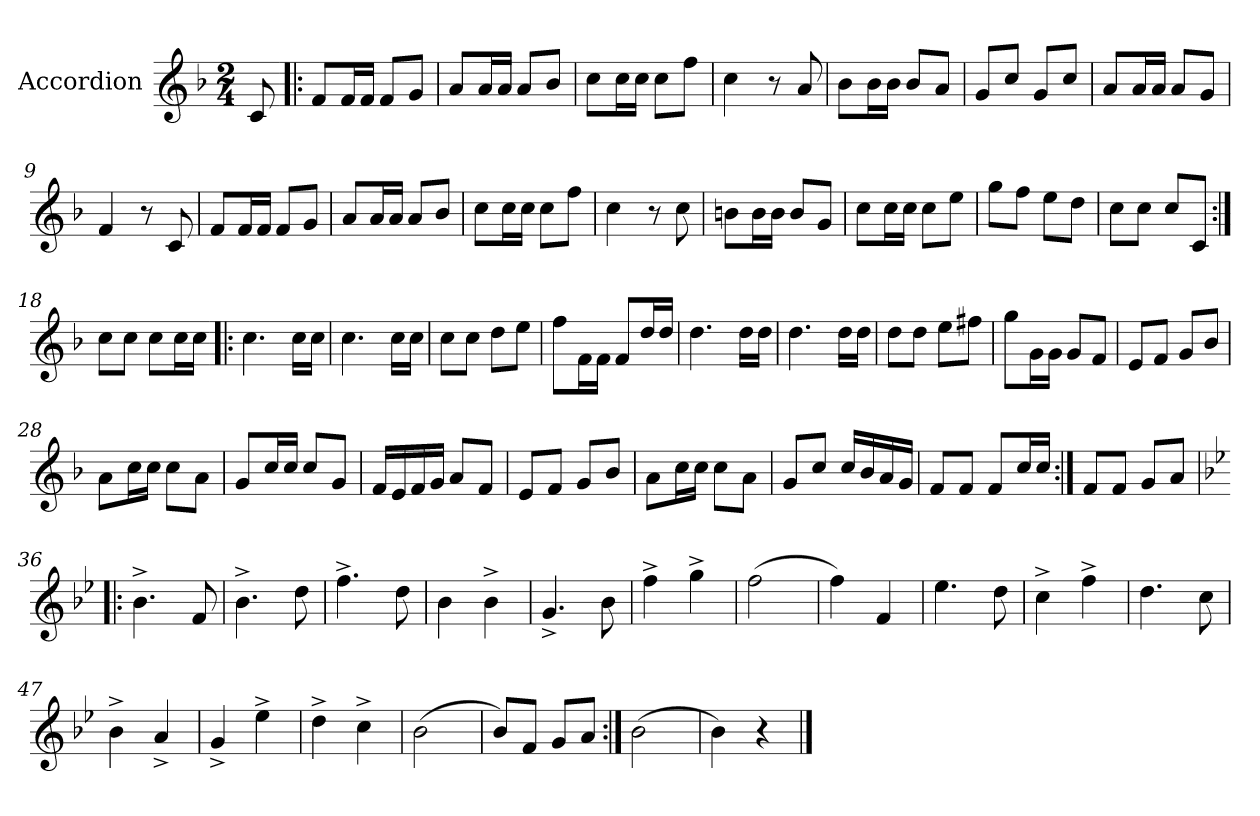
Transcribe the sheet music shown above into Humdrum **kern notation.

**kern
*part1
*staff1
*I"Accordion
*I'Acc
*clefG2
*k[b-]
*F:
*M2/4
=1
8c/
=2!|:
8f/L
16f/L
16f/JJ
8f/L
8g/J
=3
8a/L
16a/L
16a/JJ
8a/L
8b-/J
=4
8cc\L
16cc\L
16cc\JJ
8cc\L
8ff\J
=5
4cc\
8r
8a/
=6
8b-\L
16b-\L
16b-\JJ
8b-/L
8a/J
=7
8g/L
8cc/J
8g/L
8cc/J
=8
8a/L
16a/L
16a/JJ
8a/L
8g/J
=9
4f/
8r
8c/
=10
8f/L
16f/L
16f/JJ
8f/L
8g/J
!!LO:LB:g=z
=11
8a/L
16a/L
16a/JJ
8a/L
8b-/J
=12
8cc\L
16cc\L
16cc\JJ
8cc\L
8ff\J
=13
4cc\
8r
8cc\
=14
8bn\L
16b\L
16b\JJ
8b/L
8g/J
=15
8cc\L
16cc\L
16cc\JJ
8cc\L
8ee\J
=16
8gg\L
8ff\J
8ee\L
8dd\J
=17
8cc\L
8cc\J
8cc/L
8c/J
=18:|!
8cc\L
8cc\J
8cc\L
16cc\L
16cc\JJ
=19!|:
4.cc\
16cc\LL
16cc\JJ
=20
4.cc\
16cc\LL
16cc\JJ
!!LO:LB:g=z
=21
8cc\L
8cc\J
8dd\L
8ee\J
=22
8ff\L
16f\L
16f\JJ
8f/L
16dd/L
16dd/JJ
=23
4.dd\
16dd\LL
16dd\JJ
=24
4.dd\
16dd\LL
16dd\JJ
=25
8dd\L
8dd\J
8ee\L
8ff#X\J
=26
8gg\L
16g\L
16g\JJ
8g/L
8f/J
=27
8e/L
8f/J
8g/L
8b-/J
=28
8a\L
16cc\L
16cc\JJ
8cc\L
8a\J
=29
8g/L
16cc/L
16cc/JJ
8cc/L
8g/J
!!LO:LB:g=z
=30
16f/LL
16e/
16f/
16g/JJ
8a/L
8f/J
=31
8e/L
8f/J
8g/L
8b-/J
=32
8a\L
16cc\L
16cc\JJ
8cc\L
8a\J
=33
8g/L
8cc/J
16cc/LL
16b-/
16a/
16g/JJ
=34
8f/L
8f/J
8f/L
16cc/L
16cc/JJ
=35:|!
8f/L
8f/J
8g/L
8a/J
=36!|:
*k[b-e-]
*B-:
4.b-^\
8f/
=37
4.b-^\
8dd\
=38
4.ff^\
8dd\
=39
4b-\
4b-^\
!!LO:LB:g=z
=40
4.g^/
8b-\
=41
4ff^\
4gg^\
=42
(>2ff\
=43
4ff\)
4f/
=44
4.ee-\
8dd\
=45
4cc^\
4ff^\
=46
4.dd\
8cc\
=47
4b-^\
4a^/
=48
4g^/
4ee-^\
=49
4dd^\
4cc^\
=50
(>2b-\
=51
8b-/L)
8f/J
8g/L
8a/J
=52:|!
(>2b-\
=53
4b-\)
4r
==
*-
